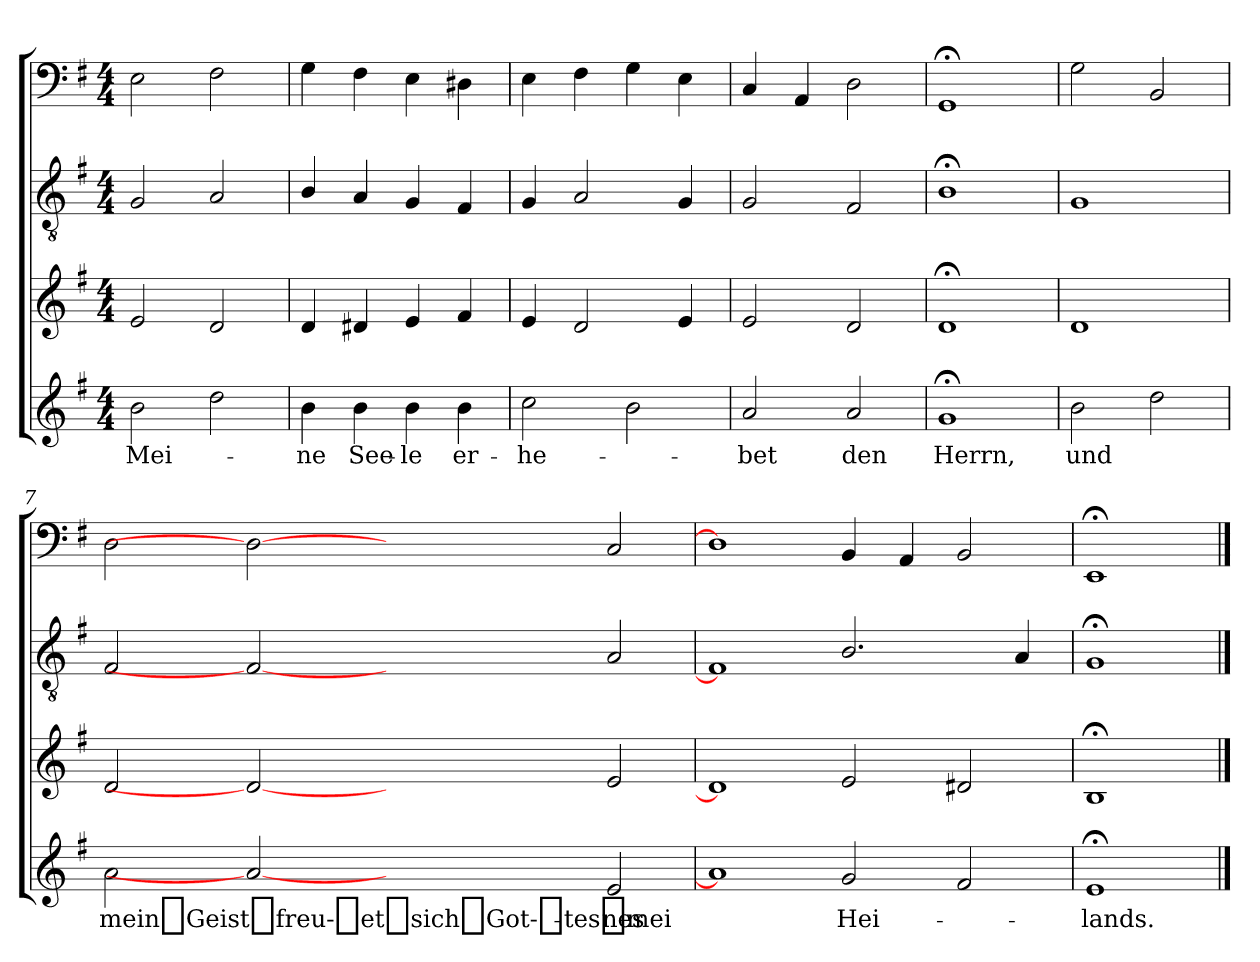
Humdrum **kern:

**kern	**text	**kern	**kern	**kern
*part4	*part4	*part3	*part2	*part1
*staff4	*staff4	*staff3	*staff2	*staff1
*clefG2	*	*clefG2	*clefGv2	*clefF4
*k[f#]	*	*k[f#]	*k[f#]	*k[f#]
*G:	*	*G:	*G:	*G:
*M4/4	*	*M4/4	*M4/4	*M4/4
=1	=1	=1	=1	=1
2b\	Mei-	2e/	2G/	2E\
2dd\	.	2d/	2A/	2F#\
=2	=2	=2	=2	=2
4b\	-ne	4d/	4B/	4G\
4b\	See-	4d#X/	4A/	4F#\
4b\	-le	4e/	4G/	4E\
4b\	er-	4f#/	4F#/	4D#X\
=3	=3	=3	=3	=3
2cc\	-he-	4e/	4G/	4E\
.	.	2d/	2A/	4F#\
2b\	.	.	.	4G\
.	.	4e/	4G/	4E\
=4	=4	=4	=4	=4
2a/	-bet	2e/	2G/	4C/
.	.	.	.	4AA/
2a/	den	2d/	2F#/	2D\
=5	=5	=5	=5	=5
1g;</	Herrn,	1d;</	1B;<\	1GG;</
=6	=6	=6	=6	=6
2b\	und	1d/	1G/	2G\
2dd\	.	.	.	2BB/
=7	=7	=7	=7	=7
2a\	mein_Geist_freu-_et_sich_Got-_tes_mei-	2d/	2F#/	2D\
2a_	.	2d_	2F#_	2D_
1ryy	.	1ryy	1ryy	1ryy
2e/	-nes	2e/	2A/	2C/
=8	=8	=8	=8	=8
1a]	.	1d]	1F#]	1D]
2g/	Hei-	2e/	2.B/	4BB/
.	.	.	.	4AA/
2f#/	.	2d#X/	.	2BB/
.	.	.	4A/	.
=9	=9	=9	=9	=9
1e;</	-lands.	1B;</	1G;</	1EE;</
==	==	==	==	==
*-	*-	*-	*-	*-
